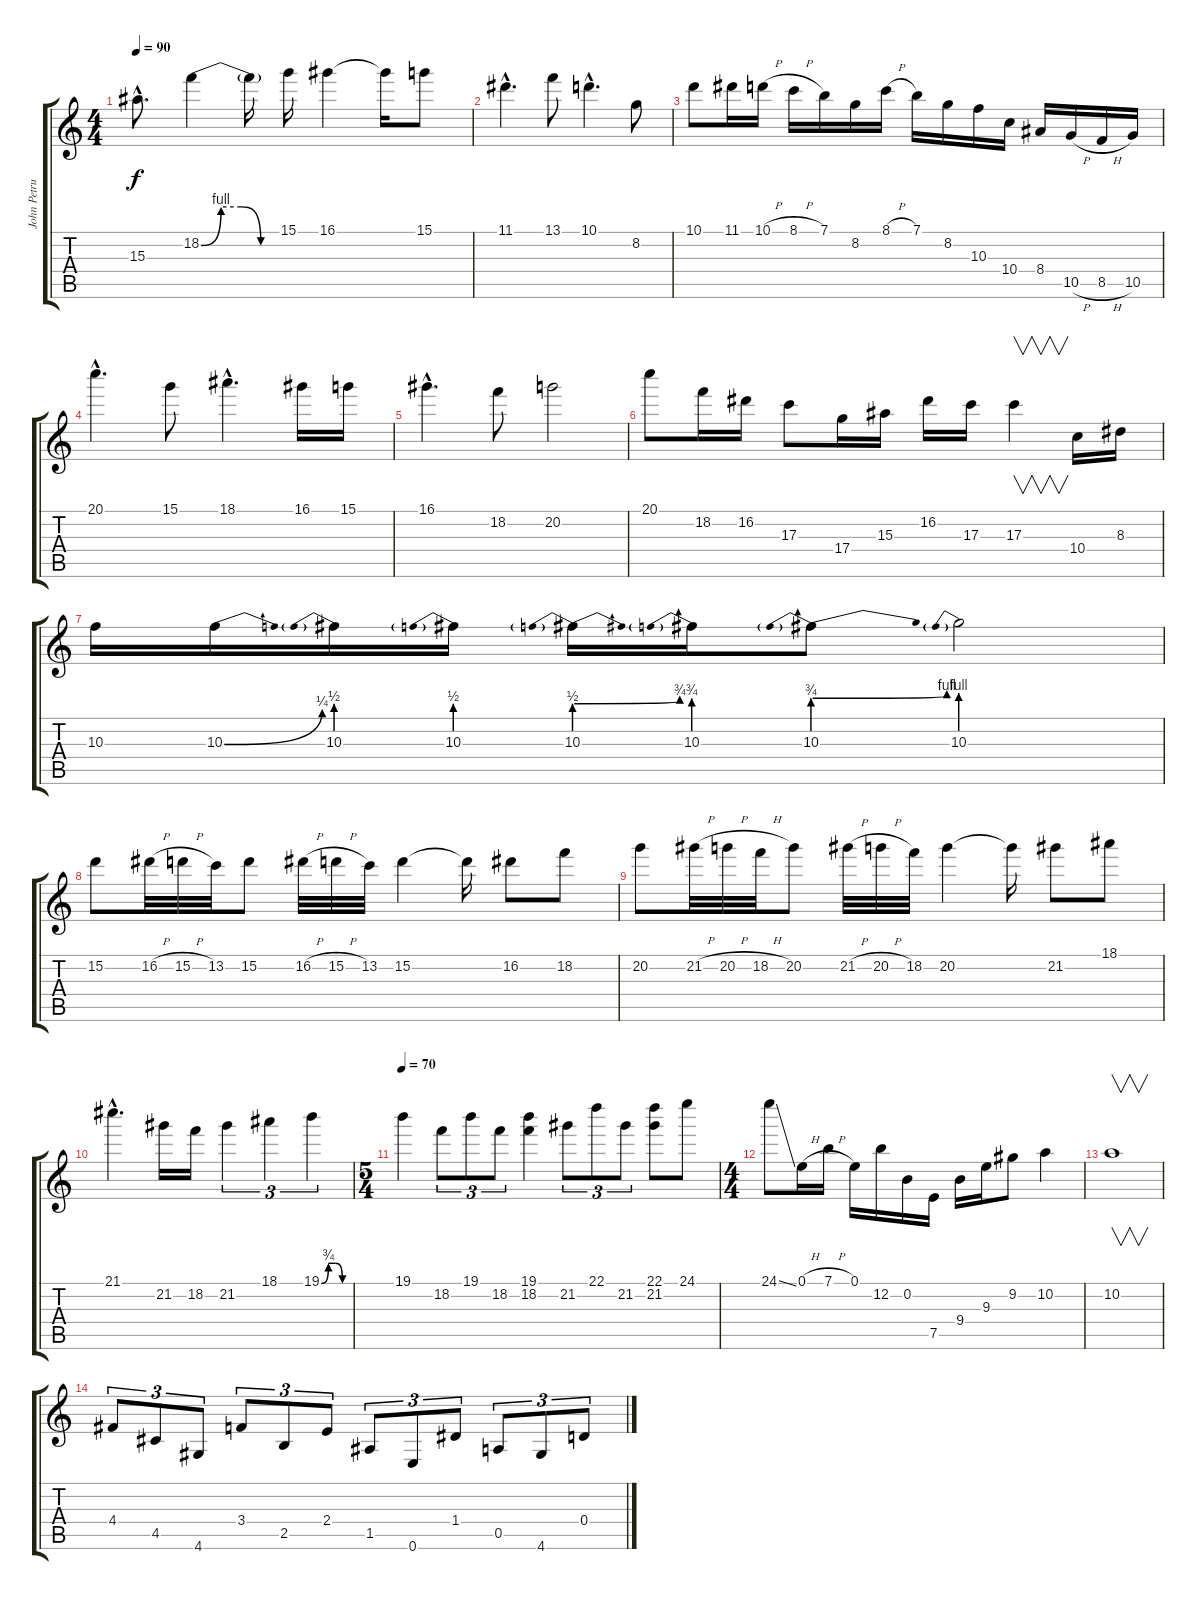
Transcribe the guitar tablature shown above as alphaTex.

\track ("John Petrucci" "John Petru") {instrument overdrivenguitar}
\staff {score tabs}
\tuning (E4 B3 G3 D3 A2 E2) {hide}
\ts (4 4)
\tempo 90
\clef g2
\ks c
15.3{hac}.8{d dy f} 18.2{be (custom 0 0 15 4 30 4 45 0 60 0)}.4 18.2{t}.16 15.1.16 16.1.4 16.1{t}.16 15.1.8 |
11.1{hac}.4{d} 13.1.8 10.1{hac}.4{d} 8.2.8 |
10.1.8 11.1.16 10.1{h}.16 8.1{h}.16 7.1.16 8.2.16 8.1{h}.16 7.1.16 8.2.16 10.3.16 10.4.16 8.4.16 10.5{h}.16 8.5{h}.16 10.5.16 |
20.1{hac}.4{d} 15.1.8 18.1{hac}.4{d} 16.1.16 15.1.16 |
16.1{hac}.4{d} 18.2.8 20.2.2 |
20.1.8 18.2.16 16.2.16 17.3.8 17.4.16 15.3.16 16.2.16 17.3.16 17.3.4{v} 10.4.16 8.3.16 |
10.3.16 10.3{be (bend 0 0 60 1)}.16 10.3{be (prebend 0 2 60 2)}.16 10.3{be (prebend 0 2 60 2)}.16 10.3{be (prebendbend 0 2 60 3)}.16 10.3{be (prebend 0 3 60 3)}.16 10.3{be (prebendbend 0 3 60 4)}.8 10.3{be (prebend 0 4 60 4)}.2 |
15.2.8 16.2{h}.32 15.2{h}.32 13.2.32 15.2.8 16.2{h}.32 15.2{h}.32 13.2.32 15.2.4 15.2{t}.16 16.2.8 18.2.8 |
20.2.8 21.2{h}.32 20.2{h}.32 18.2{h}.32 20.2.8 21.2{h}.32 20.2{h}.32 18.2.32 20.2.4 20.2{t}.16 21.2.8 18.1.8 |
21.1{hac}.4{d} 21.2.16 18.2.16 21.2.4{tu (3 2)} 18.1.4{tu (3 2)} 19.1{be (custom 0 0 15 3 30 3 45 0 60 0)}.4{tu (3 2)} |
\ts (5 4)
\tempo 70
19.1.4 18.2.8{tu (3 2)} 19.1.8{tu (3 2)} 18.2.8{tu (3 2)} (19.1 18.2).4 21.2.8{tu (3 2)} 22.1.8{tu (3 2)} 21.2.8{tu (3 2)} (22.1 21.2).8 24.1.8 |
\ts (4 4)
24.1{ss}.8 0.1{h}.16 7.1{h}.16 0.1.16 12.2.16 0.2.16 7.5.16 9.4.16 9.3.16 9.2.8 10.2.4 |
10.2.1{v} |
4.4.8{tu (3 2)} 4.5.8{tu (3 2)} 4.6.8{tu (3 2)} 3.4.8{tu (3 2)} 2.5.8{tu (3 2)} 2.4.8{tu (3 2)} 1.5.8{tu (3 2)} 0.6.8{tu (3 2)} 1.4.8{tu (3 2)} 0.5.8{tu (3 2)} 4.6.8{tu (3 2)} 0.4.8{tu (3 2)}
